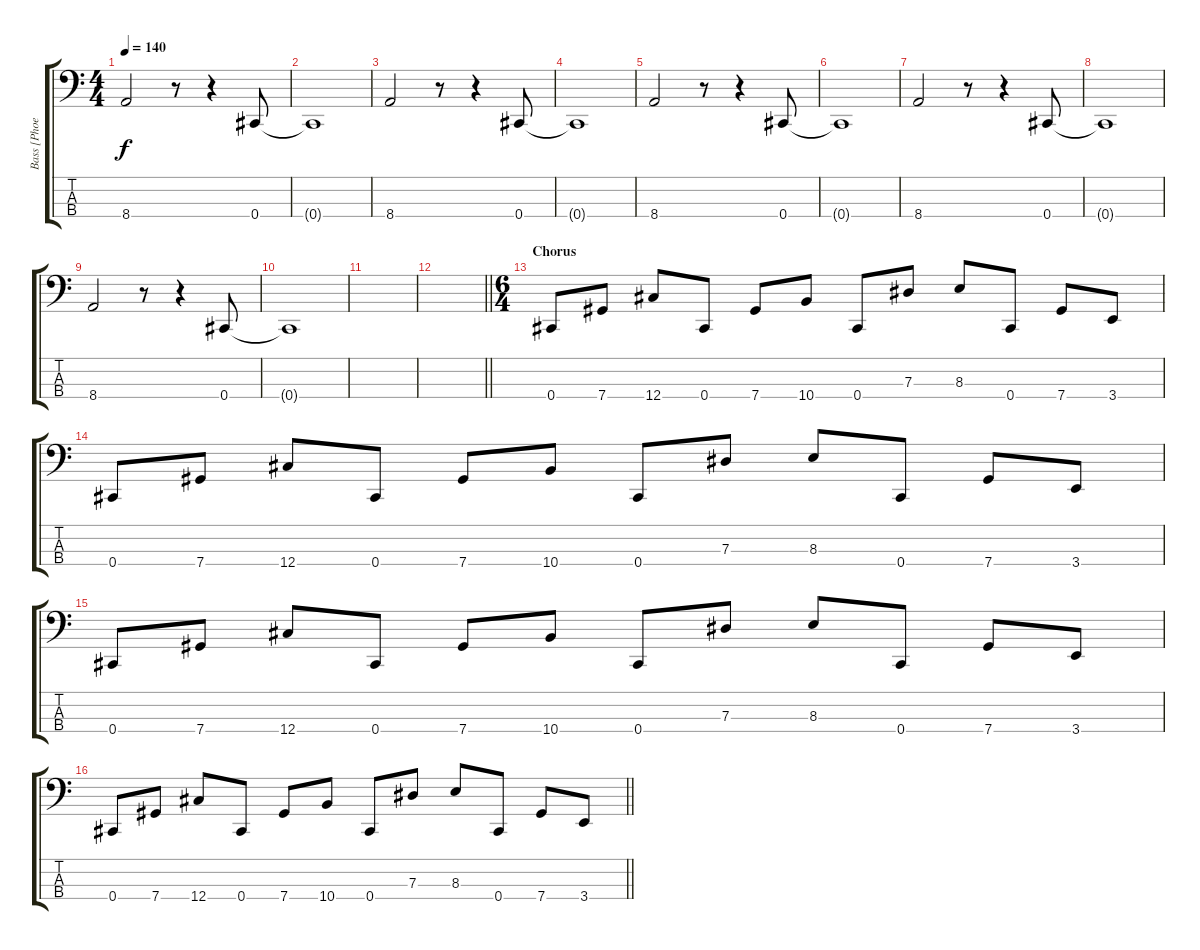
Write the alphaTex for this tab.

\track ("Bass [Phoenix]" "Bass [Phoe") {instrument electricbassfinger}
\staff {score tabs}
\tuning (Gb2 Db2 Ab1 Db1) {hide}
\ts (4 4)
\tempo 140
\clef f4
\ks c
8.4.2{dy f} r.8 r.4 0.4.8 |
0.4{t}.1 |
8.4.2 r.8 r.4 0.4.8 |
0.4{t}.1 |
8.4.2 r.8 r.4 0.4.8 |
0.4{t}.1 |
8.4.2 r.8 r.4 0.4.8 |
0.4{t}.1 |
8.4.2 r.8 r.4 0.4.8 |
0.4{t}.1 |
|
\barLineRight lightlight
|
\ts (6 4)
\section ("" "Chorus")
0.4.8 7.4.8 12.4.8 0.4.8 7.4.8 10.4.8 0.4.8 7.3.8 8.3.8 0.4.8 7.4.8 3.4.8 |
0.4.8 7.4.8 12.4.8 0.4.8 7.4.8 10.4.8 0.4.8 7.3.8 8.3.8 0.4.8 7.4.8 3.4.8 |
0.4.8 7.4.8 12.4.8 0.4.8 7.4.8 10.4.8 0.4.8 7.3.8 8.3.8 0.4.8 7.4.8 3.4.8 |
\barLineRight lightlight
0.4.8 7.4.8 12.4.8 0.4.8 7.4.8 10.4.8 0.4.8 7.3.8 8.3.8 0.4.8 7.4.8 3.4.8
